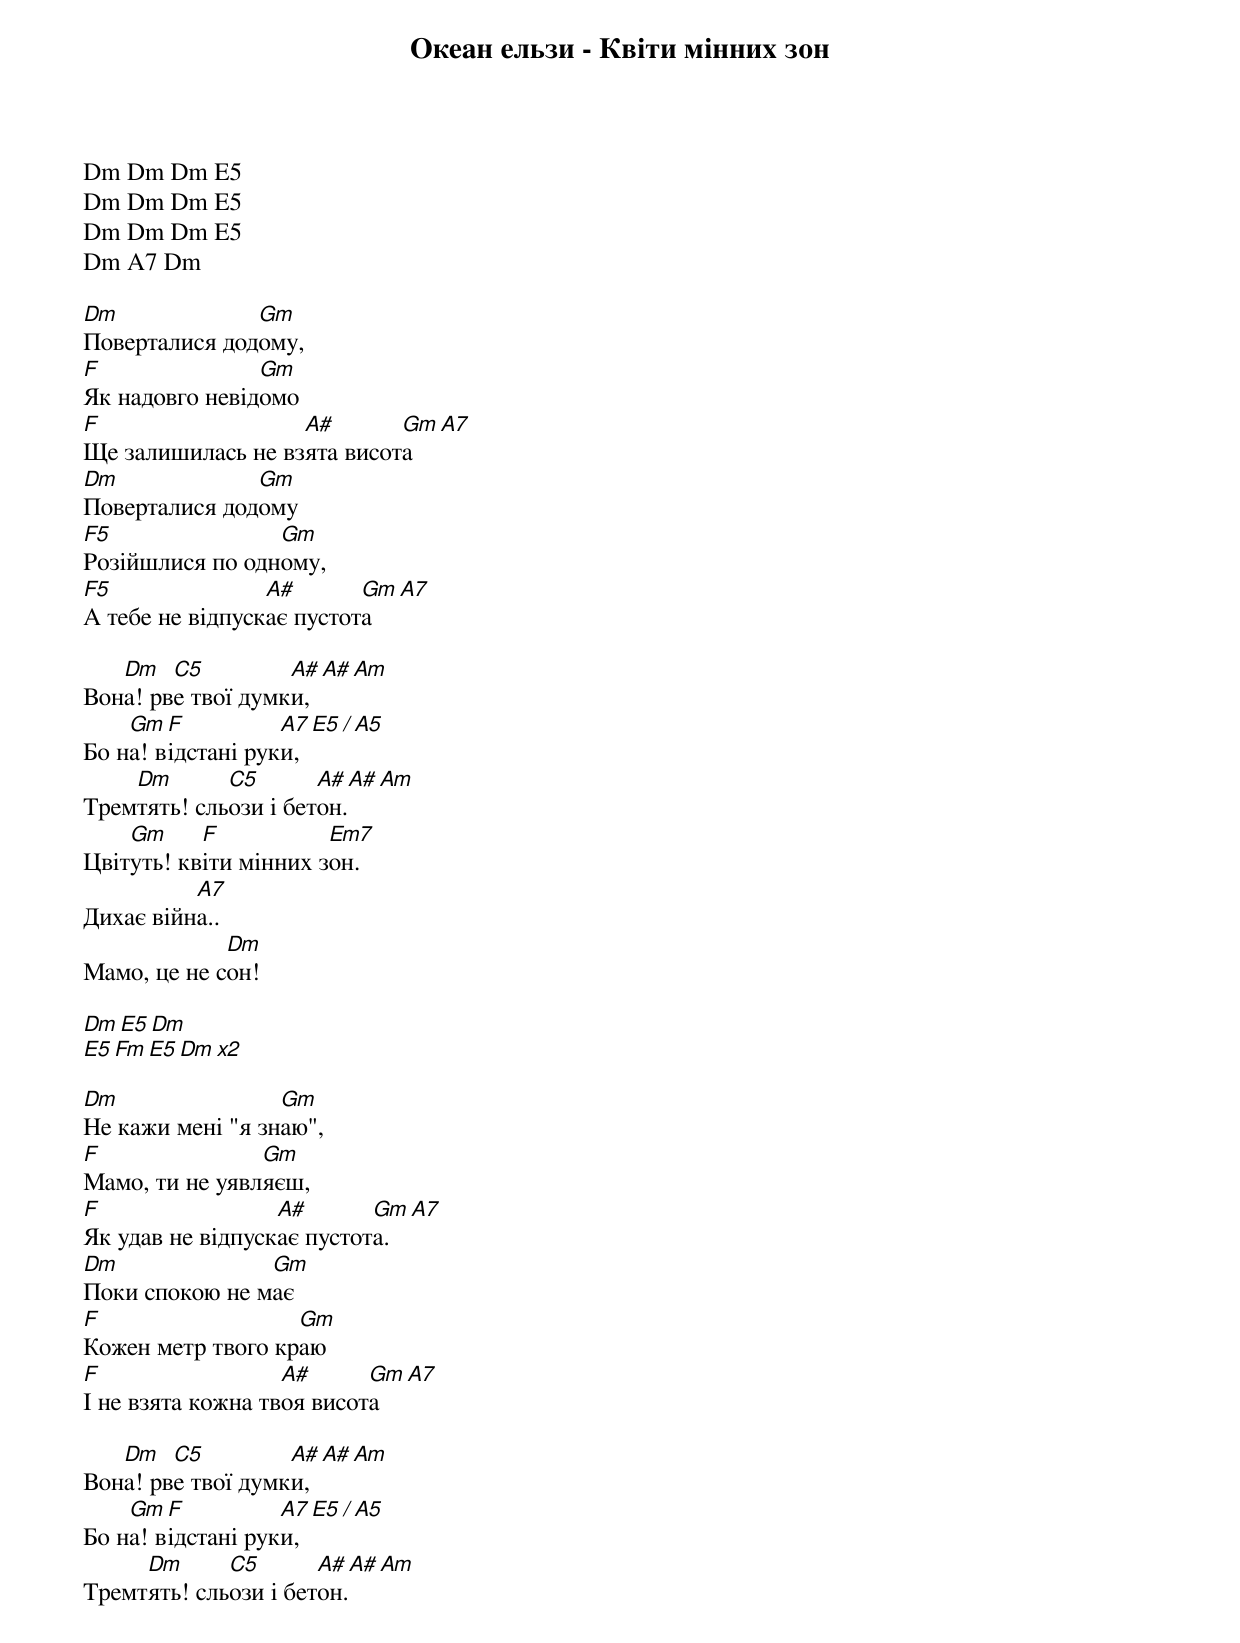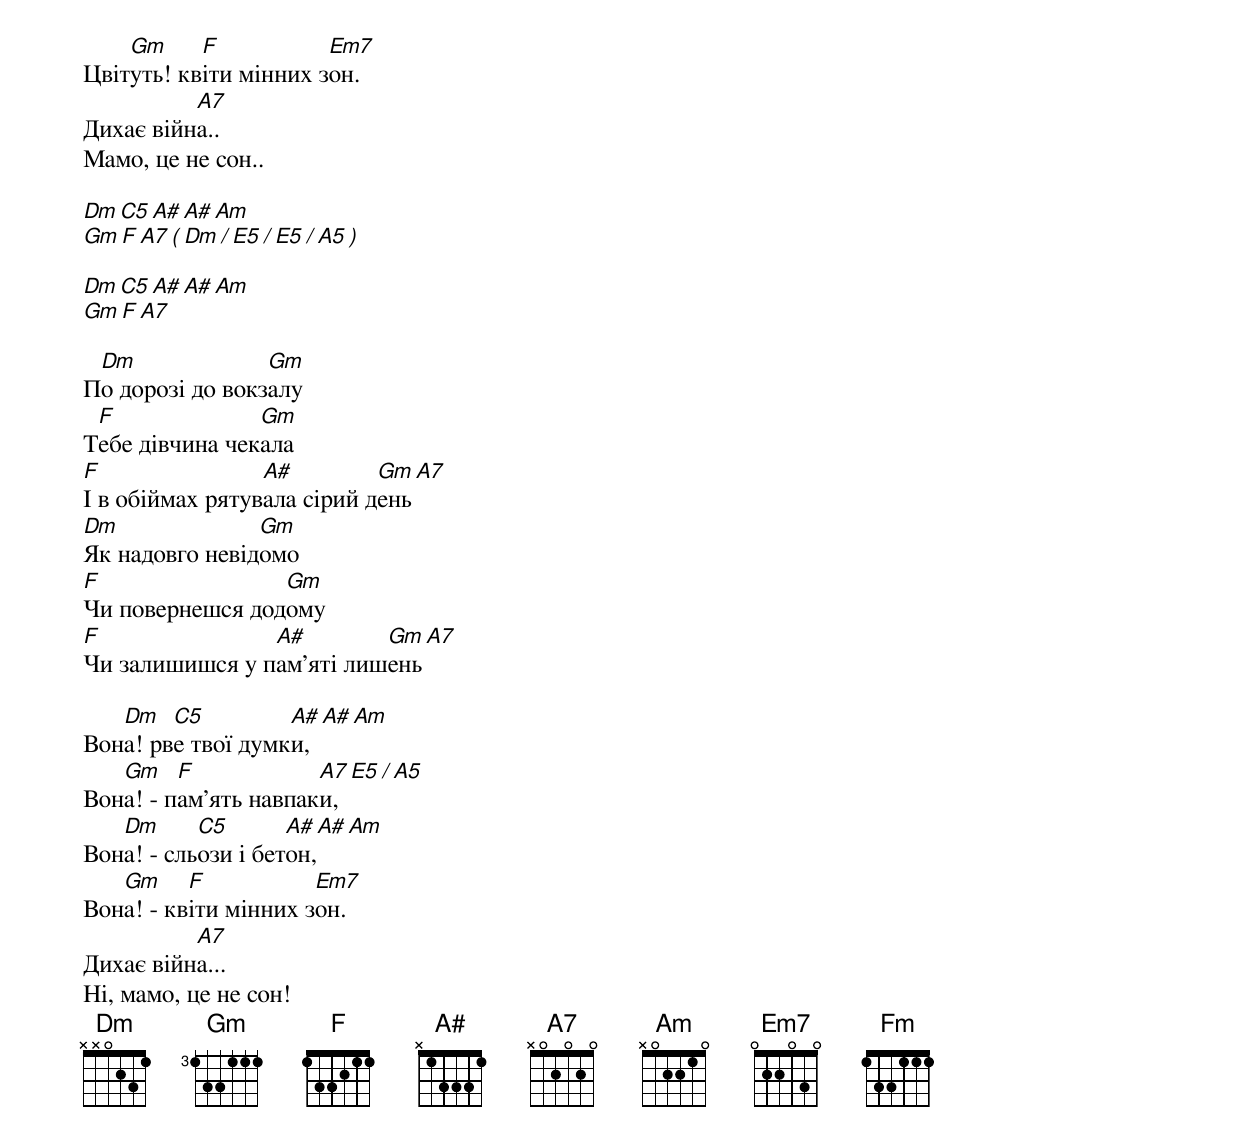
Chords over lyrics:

Океан ельзи - Квіти мінних зон

Dm Dm Dm E5
Dm Dm Dm E5
Dm Dm Dm E5
Dm A7 Dm

Dm             Gm
Поверталися додому,
F               Gm
Як надовго невідомо
F                  A#       Gm A7
Ще залишилась не взята висота
Dm             Gm
Поверталися додому
F5               Gm
Розійшлися по одному,
F5               A#       Gm A7
А тебе не відпускає пустота

   Dm   C5         A# A#  Am
Вона! рве твої думки,
    Gm  F          A7  E5 / A5
Бо на! відстані руки,
    Dm       C5       A# A# Am
Тремтять! сльози і бетон.
    Gm     F           Em7
Цвітуть! квіти мінних зон.
          A7
Дихає війна..
             Dm
Мамо, це не сон!

Dm E5 Dm
E5 Fm E5 Dm  x2

Dm                Gm
Не кажи мені "я знаю",
F               Gm
Мамо, ти не уявляєш,
F                 A#       Gm A7
Як удав не відпускає пустота.
Dm              Gm
Поки спокою не має
F                  Gm
Кожен метр твого краю
F                  A#      Gm A7
І не взята кожна твоя висота

   Dm   C5         A# A#  Am
Вона! рве твої думки,
    Gm  F          A7  E5 / A5
Бо на! відстані руки,
     Dm      C5       A# A# Am
Тремтять! сльози і бетон.
    Gm     F           Em7
Цвітуть! квіти мінних зон.
          A7
Дихає війна..
Мамо, це не сон..

Dm C5 A# A# Am
Gm F A7  ( Dm / E5 / E5 / A5 )

Dm C5 A# A# Am
Gm F A7

 Dm              Gm
По дорозі до вокзалу
 F              Gm
Тебе дівчина чекала
F                A#         Gm   A7
І в обіймах рятувала сірий день
Dm              Gm
Як надовго невідомо
F                Gm
Чи повернешся додому
F               A#        Gm   A7
Чи залишишся у пам'яті лишень

   Dm   C5         A# A#  Am
Вона! рве твої думки,
   Gm    F            A7  E5 / A5
Вона! - пам'ять навпаки,
   Dm      C5       A# A#  Am
Вона! - сльози і бетон,
   Gm     F           Em7
Вона! - квіти мінних зон.
          A7
Дихає війна...
Ні, мамо, це не сон!
